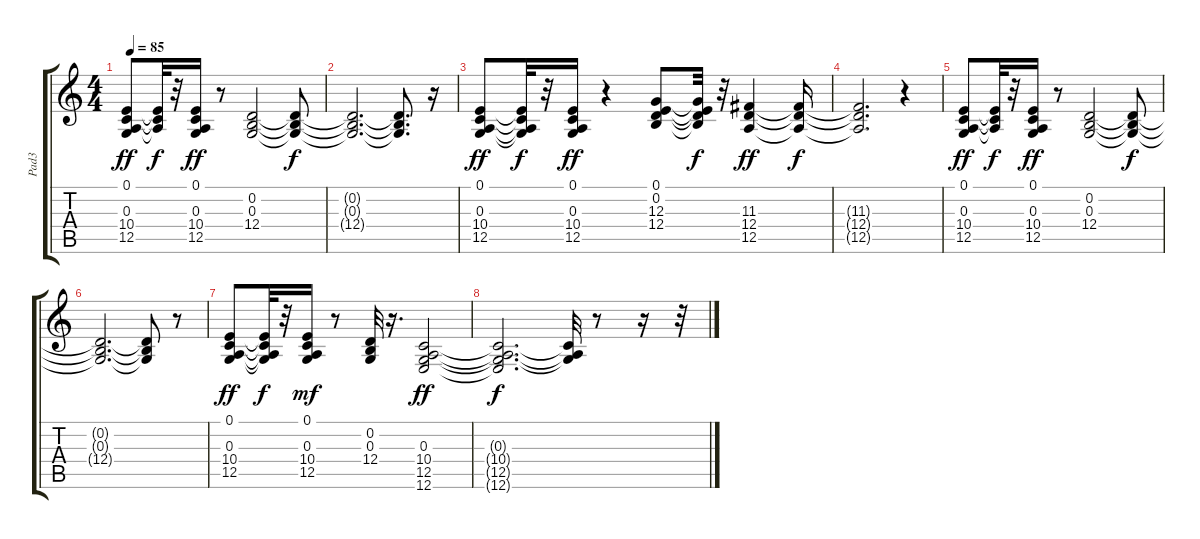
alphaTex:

\track ("Pad3" "Pad3") {instrument acousticgrandpiano}
\staff {score tabs}
\tuning (E4 B3 G3 D3 A2 E2) {hide}
\ts (4 4)
\tempo 85
\clef g2
\ks c
(0.1 0.3 10.4 12.5).8{dy ff volume 11 instrument acousticgrandpiano} (0.1{t} 10.4{t} 12.5{t}).32{dy f} r.32 (0.1 0.3 10.4 12.5).16{dy ff} r.8 (0.2 0.3 12.4).2 (0.2{t} 0.3{t} 12.4{t}).8{dy f} |
(0.2{t} 0.3{t} 12.4{t}).2{d} (0.2{t} 0.3{t} 12.4{t}).8{d} r.16 |
(0.1 0.3 10.4 12.5).8{dy ff} (0.1{t} 0.3{t} 10.4{t} 12.5{t}).32{dy f} r.32 (0.1 0.3 10.4 12.5).16{dy ff} r.4 (0.1 0.2 12.3 12.4).8 (0.1{t} 0.2{t} 12.3{t} 12.4{t}).32{dy f} r.32 (11.3 12.4 12.5).4{dy ff} (11.3{t} 12.4{t} 12.5{t}).16{dy f} |
(11.3{t} 12.4{t} 12.5{t}).2{d} r.4 |
(0.1 0.3 10.4 12.5).8{dy ff} (0.1{t} 10.4{t} 12.5{t}).32{dy f} r.32 (0.1 0.3 10.4 12.5).16{dy ff} r.8 (0.2 0.3 12.4).2 (0.2{t} 0.3{t} 12.4{t}).8{dy f} |
(0.2{t} 0.3{t} 12.4{t}).2{d} (0.2{t} 0.3{t} 12.4{t}).8 r.8 |
(0.1 0.3 10.4 12.5).8{dy ff} (0.1{t} 0.3{t} 10.4{t} 12.5{t}).32{dy f} r.32 (0.1 0.3 10.4 12.5).16{dy mf} r.8 (0.2 0.3 12.4).32 r.16{d} (0.3 10.4 12.5 12.6).2{dy ff} |
(0.3{t} 10.4{t} 12.5{t} 12.6{t}).2{d dy f} (0.3{t} 10.4{t} 12.5{t}).32 r.8 r.16 r.32
